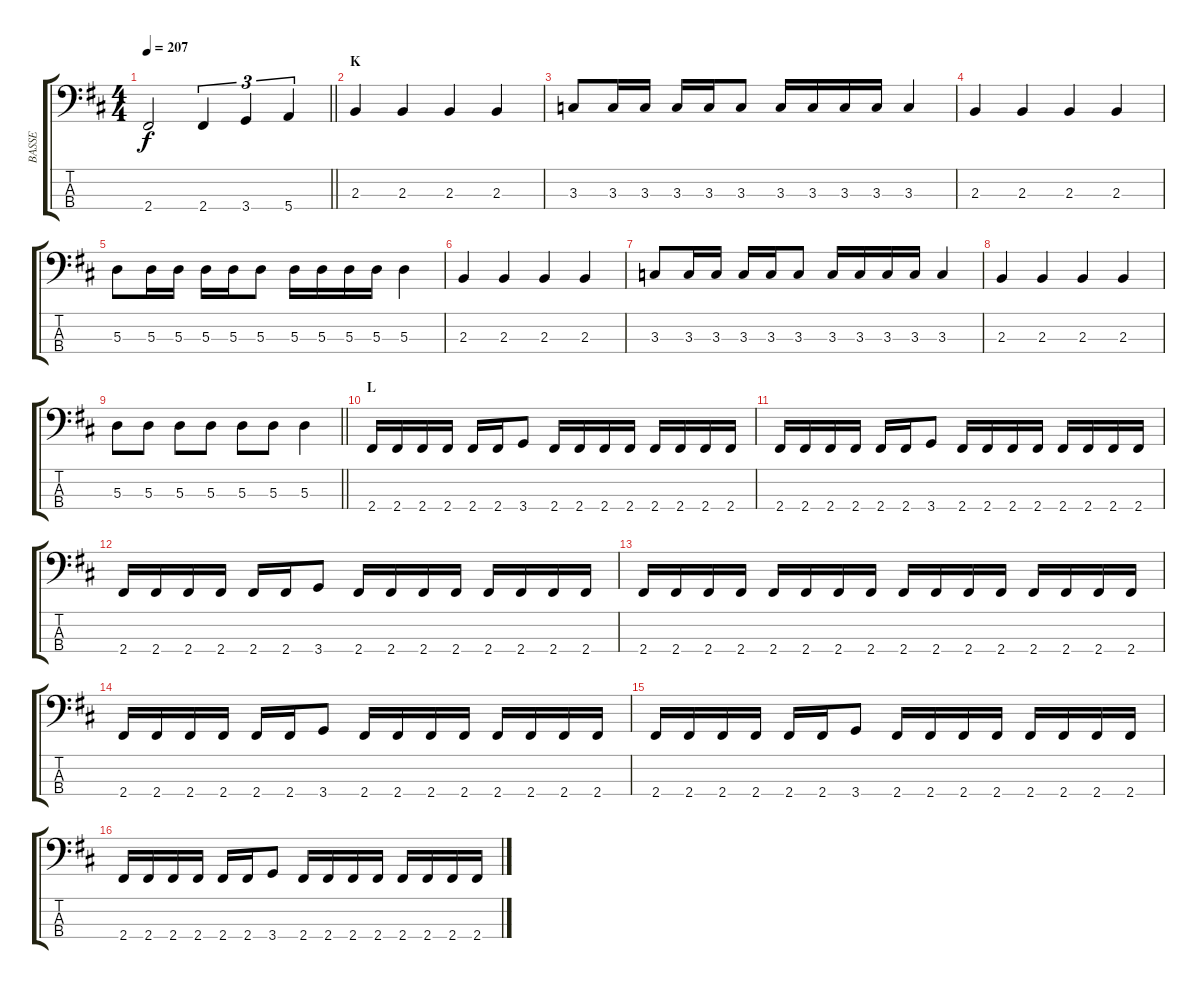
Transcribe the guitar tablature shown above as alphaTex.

\track ("BASSE" "BASSE") {instrument electricbasspick}
\staff {score tabs}
\tuning (G2 D2 A1 E1) {hide}
\ts (4 4)
\tempo 207
\clef f4
\barLineRight lightlight
\ks d
2.4{t}.2{dy f} 2.4.4{tu (3 2)} 3.4.4{tu (3 2)} 5.4.4{tu (3 2)} |
\section ("" "K")
2.3.4 2.3.4 2.3.4 2.3.4 |
3.3.8 3.3.16 3.3.16 3.3.16 3.3.16 3.3.8 3.3.16 3.3.16 3.3.16 3.3.16 3.3.4 |
2.3.4 2.3.4 2.3.4 2.3.4 |
5.3.8 5.3.16 5.3.16 5.3.16 5.3.16 5.3.8 5.3.16 5.3.16 5.3.16 5.3.16 5.3.4 |
2.3.4 2.3.4 2.3.4 2.3.4 |
3.3.8 3.3.16 3.3.16 3.3.16 3.3.16 3.3.8 3.3.16 3.3.16 3.3.16 3.3.16 3.3.4 |
2.3.4 2.3.4 2.3.4 2.3.4 |
\barLineRight lightlight
5.3.8 5.3.8 5.3.8 5.3.8 5.3.8 5.3.8 5.3.4 |
\section ("" "L")
2.4.16 2.4.16 2.4.16 2.4.16 2.4.16 2.4.16 3.4.8 2.4.16 2.4.16 2.4.16 2.4.16 2.4.16 2.4.16 2.4.16 2.4.16 |
2.4.16 2.4.16 2.4.16 2.4.16 2.4.16 2.4.16 3.4.8 2.4.16 2.4.16 2.4.16 2.4.16 2.4.16 2.4.16 2.4.16 2.4.16 |
2.4.16 2.4.16 2.4.16 2.4.16 2.4.16 2.4.16 3.4.8 2.4.16 2.4.16 2.4.16 2.4.16 2.4.16 2.4.16 2.4.16 2.4.16 |
2.4.16 2.4.16 2.4.16 2.4.16 2.4.16 2.4.16 2.4.16 2.4.16 2.4.16 2.4.16 2.4.16 2.4.16 2.4.16 2.4.16 2.4.16 2.4.16 |
2.4.16 2.4.16 2.4.16 2.4.16 2.4.16 2.4.16 3.4.8 2.4.16 2.4.16 2.4.16 2.4.16 2.4.16 2.4.16 2.4.16 2.4.16 |
2.4.16 2.4.16 2.4.16 2.4.16 2.4.16 2.4.16 3.4.8 2.4.16 2.4.16 2.4.16 2.4.16 2.4.16 2.4.16 2.4.16 2.4.16 |
2.4.16 2.4.16 2.4.16 2.4.16 2.4.16 2.4.16 3.4.8 2.4.16 2.4.16 2.4.16 2.4.16 2.4.16 2.4.16 2.4.16 2.4.16
